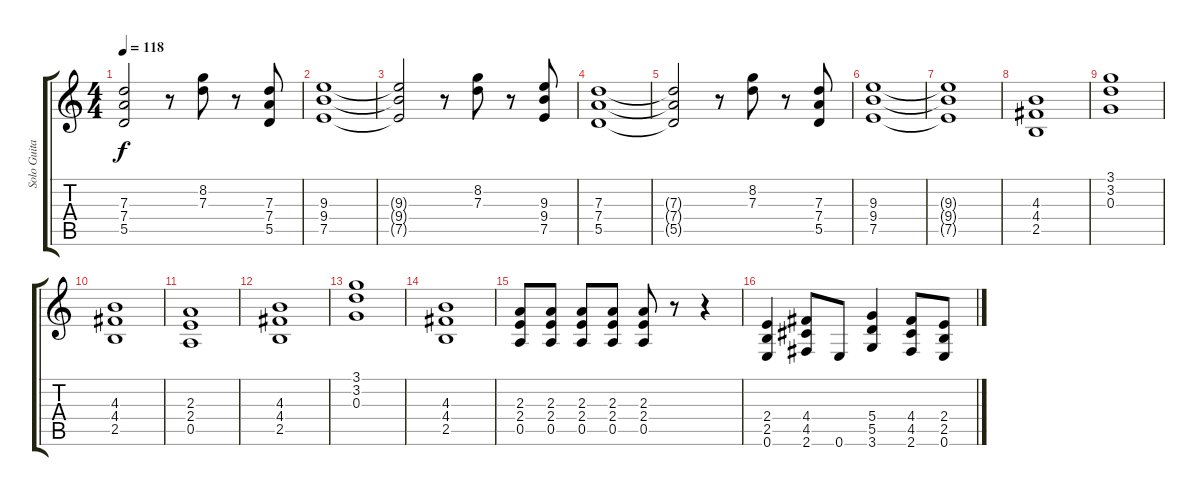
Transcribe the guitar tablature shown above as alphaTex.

\track ("Solo Guitar" "Solo Guita") {instrument distortionguitar}
\staff {score tabs}
\tuning (E4 B3 G3 D3 A2 E2) {hide}
\ts (4 4)
\tempo 118
\clef g2
\ks c
(7.3{t} 7.4{t} 5.5{t}).2{dy f} r.8 (8.2 7.3).8 r.8 (7.3 7.4 5.5).8 |
(9.3 9.4 7.5).1 |
(9.3{t} 9.4{t} 7.5{t}).2 r.8 (8.2 7.3).8 r.8 (9.3 9.4 7.5).8 |
(7.3 7.4 5.5).1 |
(7.3{t} 7.4{t} 5.5{t}).2 r.8 (8.2 7.3).8 r.8 (7.3 7.4 5.5).8 |
(9.3 9.4 7.5).1 |
(9.3{t} 9.4{t} 7.5{t}).1 |
(4.3 4.4 2.5).1 |
(3.1 3.2 0.3).1 |
(4.3 4.4 2.5).1 |
(2.3 2.4 0.5).1 |
(4.3 4.4 2.5).1 |
(3.1 3.2 0.3).1 |
(4.3 4.4 2.5).1 |
(2.3 2.4 0.5).8 (2.3 2.4 0.5).8 (2.3 2.4 0.5).8 (2.3 2.4 0.5).8 (2.3 2.4 0.5).8 r.8 r.4 |
(2.4 2.5 0.6).4 (4.4 4.5 2.6).8 0.6.8 (5.4 5.5 3.6).4 (4.4 4.5 2.6).8 (2.4 2.5 0.6).8
